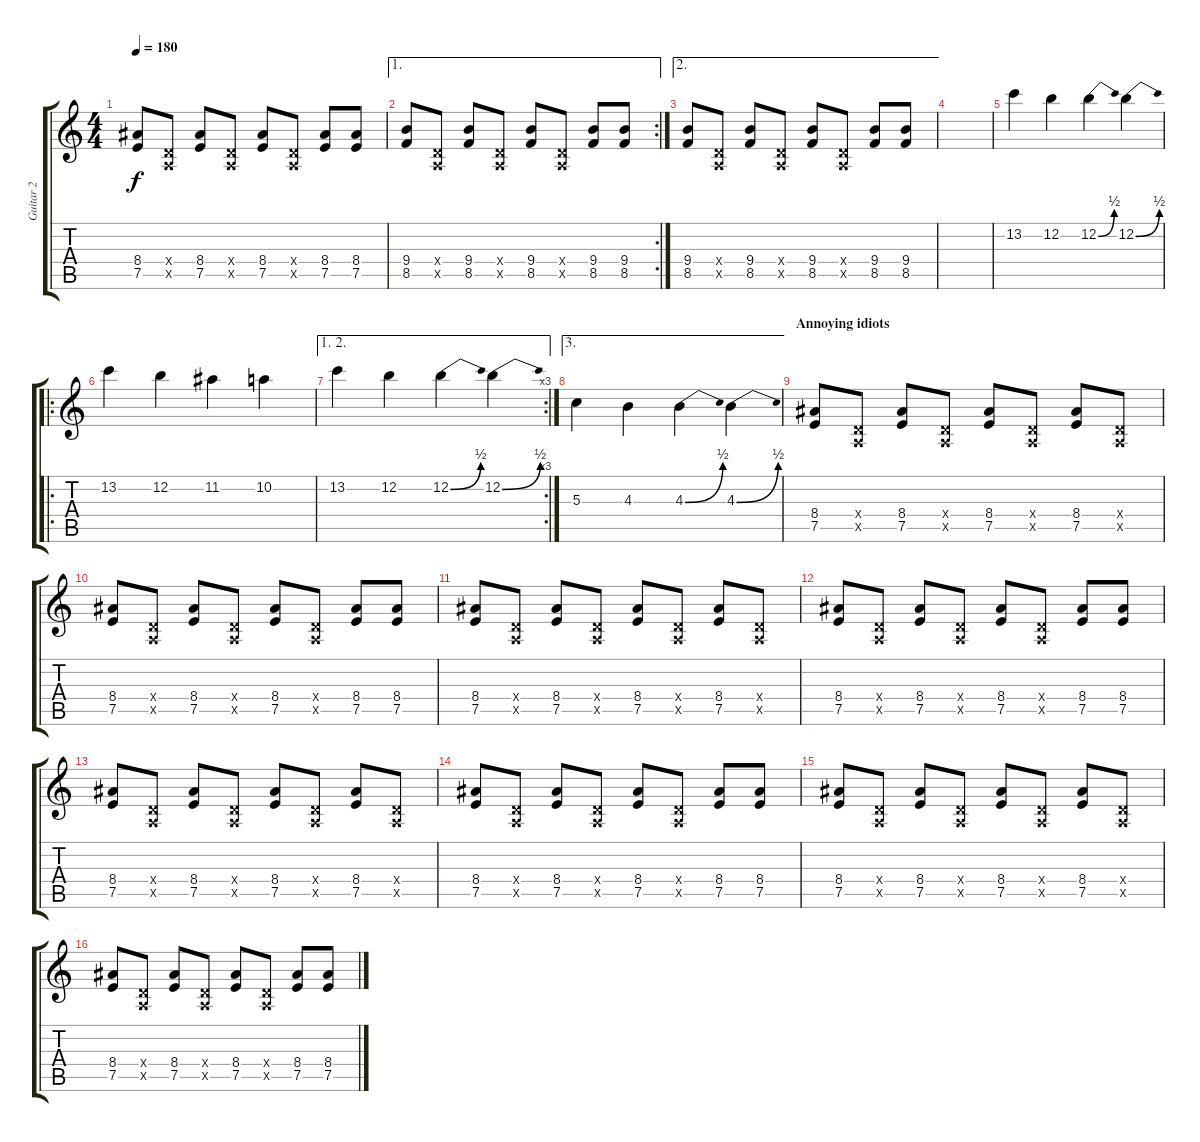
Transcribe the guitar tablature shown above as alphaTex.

\track ("Guitar 2" "Guitar 2") {instrument distortionguitar}
\staff {score tabs}
\tuning (E4 B3 G3 D3 A2 E2) {hide}
\ts (4 4)
\tempo 180
\clef g2
\ks c
(8.4 7.5).8{dy f} (0.4{x} 0.5{x}).8 (8.4 7.5).8 (0.4{x} 0.5{x}).8 (8.4 7.5).8 (0.4{x} 0.5{x}).8 (8.4 7.5).8 (8.4 7.5).8 |
\ae 1
\rc 2
(9.4 8.5).8 (0.4{x} 0.5{x}).8 (9.4 8.5).8 (0.4{x} 0.5{x}).8 (9.4 8.5).8 (0.4{x} 0.5{x}).8 (9.4 8.5).8 (9.4 8.5).8 |
\ae 2
(9.4 8.5).8 (0.4{x} 0.5{x}).8 (9.4 8.5).8 (0.4{x} 0.5{x}).8 (9.4 8.5).8 (0.4{x} 0.5{x}).8 (9.4 8.5).8 (9.4 8.5).8 |
|
13.2.4 12.2.4 12.2{be (bend 0 0 60 2)}.4 12.2{be (bend 0 0 60 2)}.4 |
\ro
13.2.4 12.2.4 11.2.4 10.2.4 |
\ae (1 2)
\rc 3
13.2.4 12.2.4 12.2{be (bend 0 0 60 2)}.4 12.2{be (bend 0 0 60 2)}.4 |
\ae 3
5.3.4 4.3.4 4.3{be (bend 0 0 60 2)}.4 4.3{be (bend 0 0 60 2)}.4 |
\section ("" "Annoying idiots")
(8.4 7.5).8 (0.4{x} 0.5{x}).8 (8.4 7.5).8 (0.4{x} 0.5{x}).8 (8.4 7.5).8 (0.4{x} 0.5{x}).8 (8.4 7.5).8 (0.4{x} 0.5{x}).8 |
(8.4 7.5).8 (0.4{x} 0.5{x}).8 (8.4 7.5).8 (0.4{x} 0.5{x}).8 (8.4 7.5).8 (0.4{x} 0.5{x}).8 (8.4 7.5).8 (8.4 7.5).8 |
(8.4 7.5).8 (0.4{x} 0.5{x}).8 (8.4 7.5).8 (0.4{x} 0.5{x}).8 (8.4 7.5).8 (0.4{x} 0.5{x}).8 (8.4 7.5).8 (0.4{x} 0.5{x}).8 |
(8.4 7.5).8 (0.4{x} 0.5{x}).8 (8.4 7.5).8 (0.4{x} 0.5{x}).8 (8.4 7.5).8 (0.4{x} 0.5{x}).8 (8.4 7.5).8 (8.4 7.5).8 |
(8.4 7.5).8 (0.4{x} 0.5{x}).8 (8.4 7.5).8 (0.4{x} 0.5{x}).8 (8.4 7.5).8 (0.4{x} 0.5{x}).8 (8.4 7.5).8 (0.4{x} 0.5{x}).8 |
(8.4 7.5).8 (0.4{x} 0.5{x}).8 (8.4 7.5).8 (0.4{x} 0.5{x}).8 (8.4 7.5).8 (0.4{x} 0.5{x}).8 (8.4 7.5).8 (8.4 7.5).8 |
(8.4 7.5).8 (0.4{x} 0.5{x}).8 (8.4 7.5).8 (0.4{x} 0.5{x}).8 (8.4 7.5).8 (0.4{x} 0.5{x}).8 (8.4 7.5).8 (0.4{x} 0.5{x}).8 |
(8.4 7.5).8 (0.4{x} 0.5{x}).8 (8.4 7.5).8 (0.4{x} 0.5{x}).8 (8.4 7.5).8 (0.4{x} 0.5{x}).8 (8.4 7.5).8 (8.4 7.5).8
